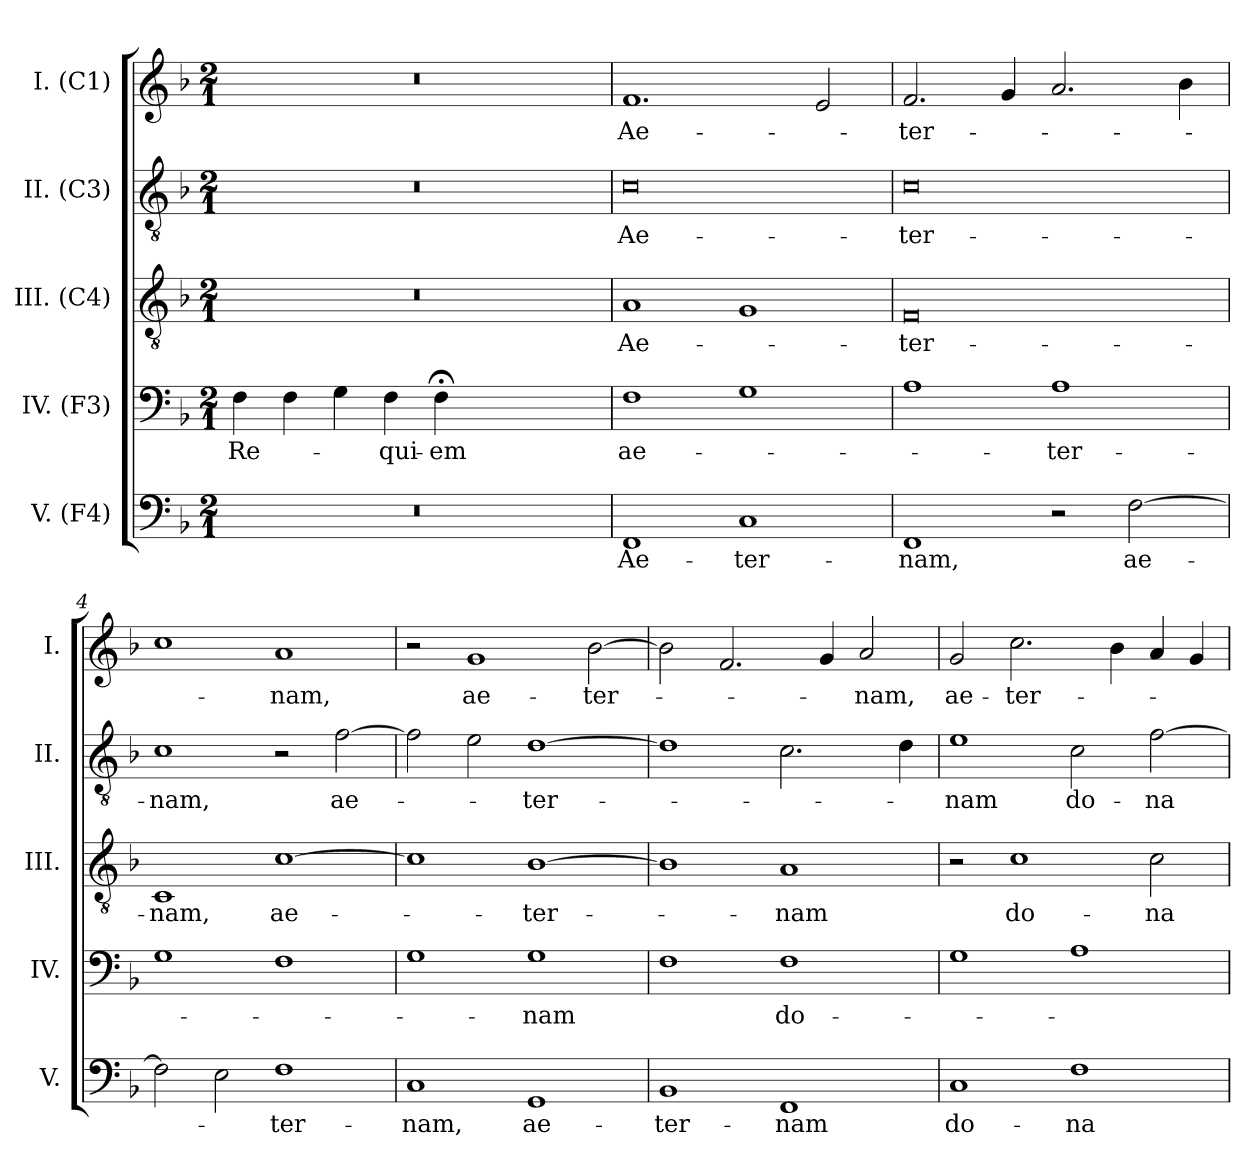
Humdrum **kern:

**kern	**text	**kern	**text	**kern	**text	**kern	**text	**kern	**text
*part5	*part5	*part4	*part4	*part3	*part3	*part2	*part2	*part1	*part1
*staff5	*staff5	*staff4	*staff4	*staff3	*staff3	*staff2	*staff2	*staff1	*staff1
*I"V. (F4)	*	*I"IV. (F3)	*	*I"III. (C4)	*	*I"II. (C3)	*	*I"I. (C1)	*
*I'V.	*	*I'IV.	*	*I'III.	*	*I'II.	*	*I'I.	*
!!LO:PB:g=z
*clefF4	*	*clefF4	*	*clefGv2	*	*clefGv2	*	*clefG2	*
*	*	*	*	*ITrd7c12	*	*	*	*	*
*k[b-]	*	*k[b-]	*	*k[b-]	*	*k[b-]	*	*k[b-]	*
*F:	*	*F:	*	*F:	*	*F:	*	*F:	*
*M2/1	*	*M2/1	*	*M2/1	*	*M2/1	*	*M2/1	*
=1	=1	=1	=1	=1	=1	=1	=1	=1	=1
!LO:N:vis=1	!	!	!	!	!	!	!	!	!
!	!	!	!LO:LY:b:color=#000000	!LO:N:vis=1	!	!LO:N:vis=1	!	!LO:N:vis=1	!
0r	.	4Fi\	Re-	0r	.	0r	.	0r	.
.	.	4Fi\	.	.	.	.	.	.	.
.	.	4Gi\	.	.	.	.	.	.	.
!	!	!	!LO:LY:b:color=#000000	!	!	!	!	!	!
.	.	4Fi\	-qui-	.	.	.	.	.	.
!	!	!	!LO:LY:b:color=#000000	!	!	!	!	!	!
.	.	4F;i\	-em	.	.	.	.	.	.
.	.	4ryy	.	.	.	.	.	.	.
.	.	2ryy	.	.	.	.	.	.	.
=2	=2	=2	=2	=2	=2	=2	=2	=2	=2
!	!LO:LY:b:color=#000000	!	!	!	!	!	!	!	!
!	!	!	!LO:LY:b:color=#000000	!	!	!	!	!	!
!	!	!	!	!	!LO:LY:b:color=#000000	!	!	!	!
!	!	!	!	!	!	!	!LO:LY:b:color=#000000	!	!
!	!	!	!	!	!	!	!	!	!LO:LY:b:color=#000000
1FFi	Ae-	1Fi	ae-	1AAi	Ae-	0ci	Ae-	1.fi	Ae-
!	!LO:LY:b:color=#000000	!	!	!	!	!	!	!	!
1Ci	-ter-	1Gi	.	1GGi	.	.	.	.	.
.	.	.	.	.	.	.	.	2ei/	.
=3	=3	=3	=3	=3	=3	=3	=3	=3	=3
!	!LO:LY:b:color=#000000	!	!	!	!	!	!	!	!
!	!	!	!	!	!LO:LY:b:color=#000000	!	!	!	!
!	!	!	!	!	!	!	!LO:LY:b:color=#000000	!	!
!	!	!	!	!	!	!	!	!	!LO:LY:b:color=#000000
1FFi	-nam,	1Ai	.	0FFi	-ter-	0ci	-ter-	2.fi/	-ter-
.	.	.	.	.	.	.	.	4gi/	.
!	!	!	!LO:LY:b:color=#000000	!	!	!	!	!	!
2r	.	1Ai	-ter-	.	.	.	.	2.ai/	.
!	!LO:LY:b:color=#000000	!	!	!	!	!	!	!	!
[2Fi\	ae-	.	.	.	.	.	.	.	.
.	.	.	.	.	.	.	.	4b-i\	.
=4	=4	=4	=4	=4	=4	=4	=4	=4	=4
!	!	!	!	!	!LO:LY:b:color=#000000	!	!	!	!
!	!	!	!	!	!	!	!LO:LY:b:color=#000000	!	!
2Fi\]	.	1Gi	.	1CCi	-nam,	1ci	-nam,	1cci	.
2Ei\	.	.	.	.	.	.	.	.	.
!	!LO:LY:b:color=#000000	!	!	!	!	!	!	!	!
!	!	!	!	!	!LO:LY:b:color=#000000	!	!	!	!
!	!	!	!	!	!	!	!	!	!LO:LY:b:color=#000000
1Fi	-ter-	1Fi	.	[1Ci	ae-	2r	.	1ai	-nam,
!	!	!	!	!	!	!	!LO:LY:b:color=#000000	!	!
.	.	.	.	.	.	[2fi\	ae-	.	.
=5	=5	=5	=5	=5	=5	=5	=5	=5	=5
!	!LO:LY:b:color=#000000	!	!	!	!	!	!	!	!
1Ci	-nam,	1Gi	.	1Ci]	.	2fi\]	.	2r	.
!	!	!	!	!	!	!	!	!	!LO:LY:b:color=#000000
.	.	.	.	.	.	2ei\	.	1gi	ae-
!	!LO:LY:b:color=#000000	!	!	!	!	!	!	!	!
!	!	!	!LO:LY:b:color=#000000	!	!	!	!	!	!
!	!	!	!	!	!LO:LY:b:color=#000000	!	!	!	!
!	!	!	!	!	!	!	!LO:LY:b:color=#000000	!	!
1GGi	ae-	1Gi	-nam	[1BB-i	-ter-	[1di	-ter-	.	.
!	!	!	!	!	!	!	!	!	!LO:LY:b:color=#000000
.	.	.	.	.	.	.	.	[2b-i\	-ter-
!!LO:LB:g=z
=6	=6	=6	=6	=6	=6	=6	=6	=6	=6
!	!LO:LY:b:color=#000000	!	!	!	!	!	!	!	!
1BB-i	-ter-	1Fi	.	1BB-i]	.	1di]	.	2b-i\]	.
.	.	.	.	.	.	.	.	2.fi/	.
!	!LO:LY:b:color=#000000	!	!	!	!	!	!	!	!
!	!	!	!LO:LY:b:color=#000000	!	!	!	!	!	!
!	!	!	!	!	!LO:LY:b:color=#000000	!	!	!	!
1FFi	-nam	1Fi	do-	1AAi	-nam	2.ci\	.	.	.
.	.	.	.	.	.	.	.	4gi/	.
!	!	!	!	!	!	!	!	!	!LO:LY:b:color=#000000
.	.	.	.	.	.	.	.	2ai/	-nam,
.	.	.	.	.	.	4di\	.	.	.
=7	=7	=7	=7	=7	=7	=7	=7	=7	=7
!	!LO:LY:b:color=#000000	!	!	!	!	!	!	!	!
!	!	!	!	!	!	!	!LO:LY:b:color=#000000	!	!
!	!	!	!	!	!	!	!	!	!LO:LY:b:color=#000000
1Ci	do-	1Gi	.	2r	.	1ei	-nam	2gi/	ae-
!	!	!	!	!	!LO:LY:b:color=#000000	!	!	!	!
!	!	!	!	!	!	!	!	!	!LO:LY:b:color=#000000
.	.	.	.	1Ci	do-	.	.	2.cci\	-ter-
!	!LO:LY:b:color=#000000	!	!	!	!	!	!	!	!
!	!	!	!	!	!	!	!LO:LY:b:color=#000000	!	!
1Fi	-na	1Ai	.	.	.	2ci\	do-	.	.
.	.	.	.	.	.	.	.	4b-i\	.
!	!	!	!	!	!LO:LY:b:color=#000000	!	!	!	!
!	!	!	!	!	!	!	!LO:LY:b:color=#000000	!	!
.	.	.	.	2Ci\	-na	[2fi\	-na	4ai/	.
.	.	.	.	.	.	.	.	4gi/	.
=	=	=	=	=	=	=	=	=	=
*-	*-	*-	*-	*-	*-	*-	*-	*-	*-
